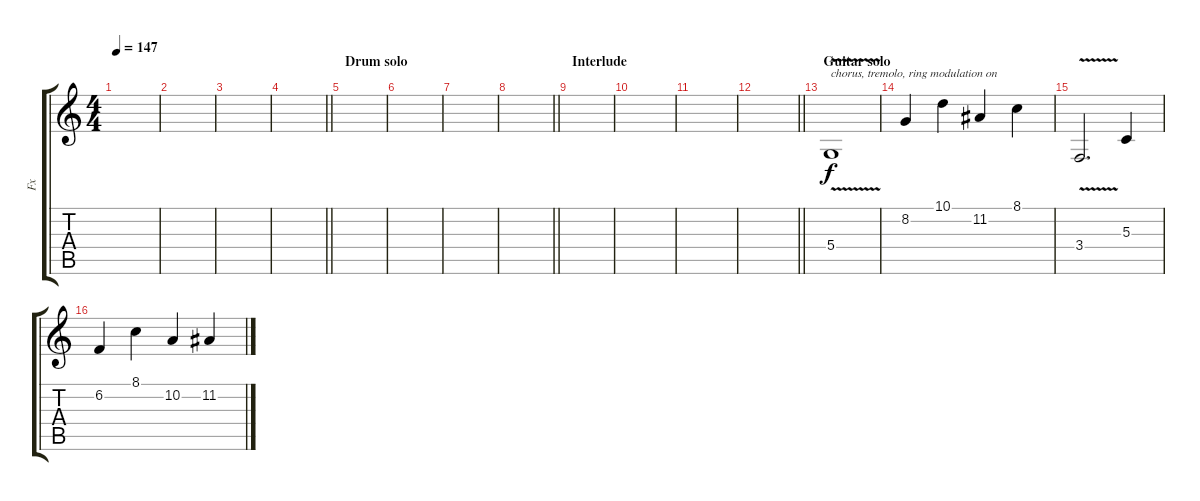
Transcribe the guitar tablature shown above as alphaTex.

\track ("Fx" "Fx") {instrument lead1square}
\staff {score tabs}
\tuning (E4 B3 G3 D3 A2 D2) {hide}
\ts (4 4)
\tempo 147
\clef g2
\ks c
|
|
|
\barLineRight lightlight
|
\section ("" "Drum solo")
|
|
|
\barLineRight lightlight
|
\section ("" "Interlude")
|
|
|
\barLineRight lightlight
|
\section ("" "Guitar solo")
5.4{v}.1{txt "chorus, tremolo, ring modulation on"} |
8.2.4 10.1.4 11.2.4 8.1.4 |
3.4{v}.2{d} 5.3.4 |
6.2.4 8.1.4 10.2.4 11.2.4
